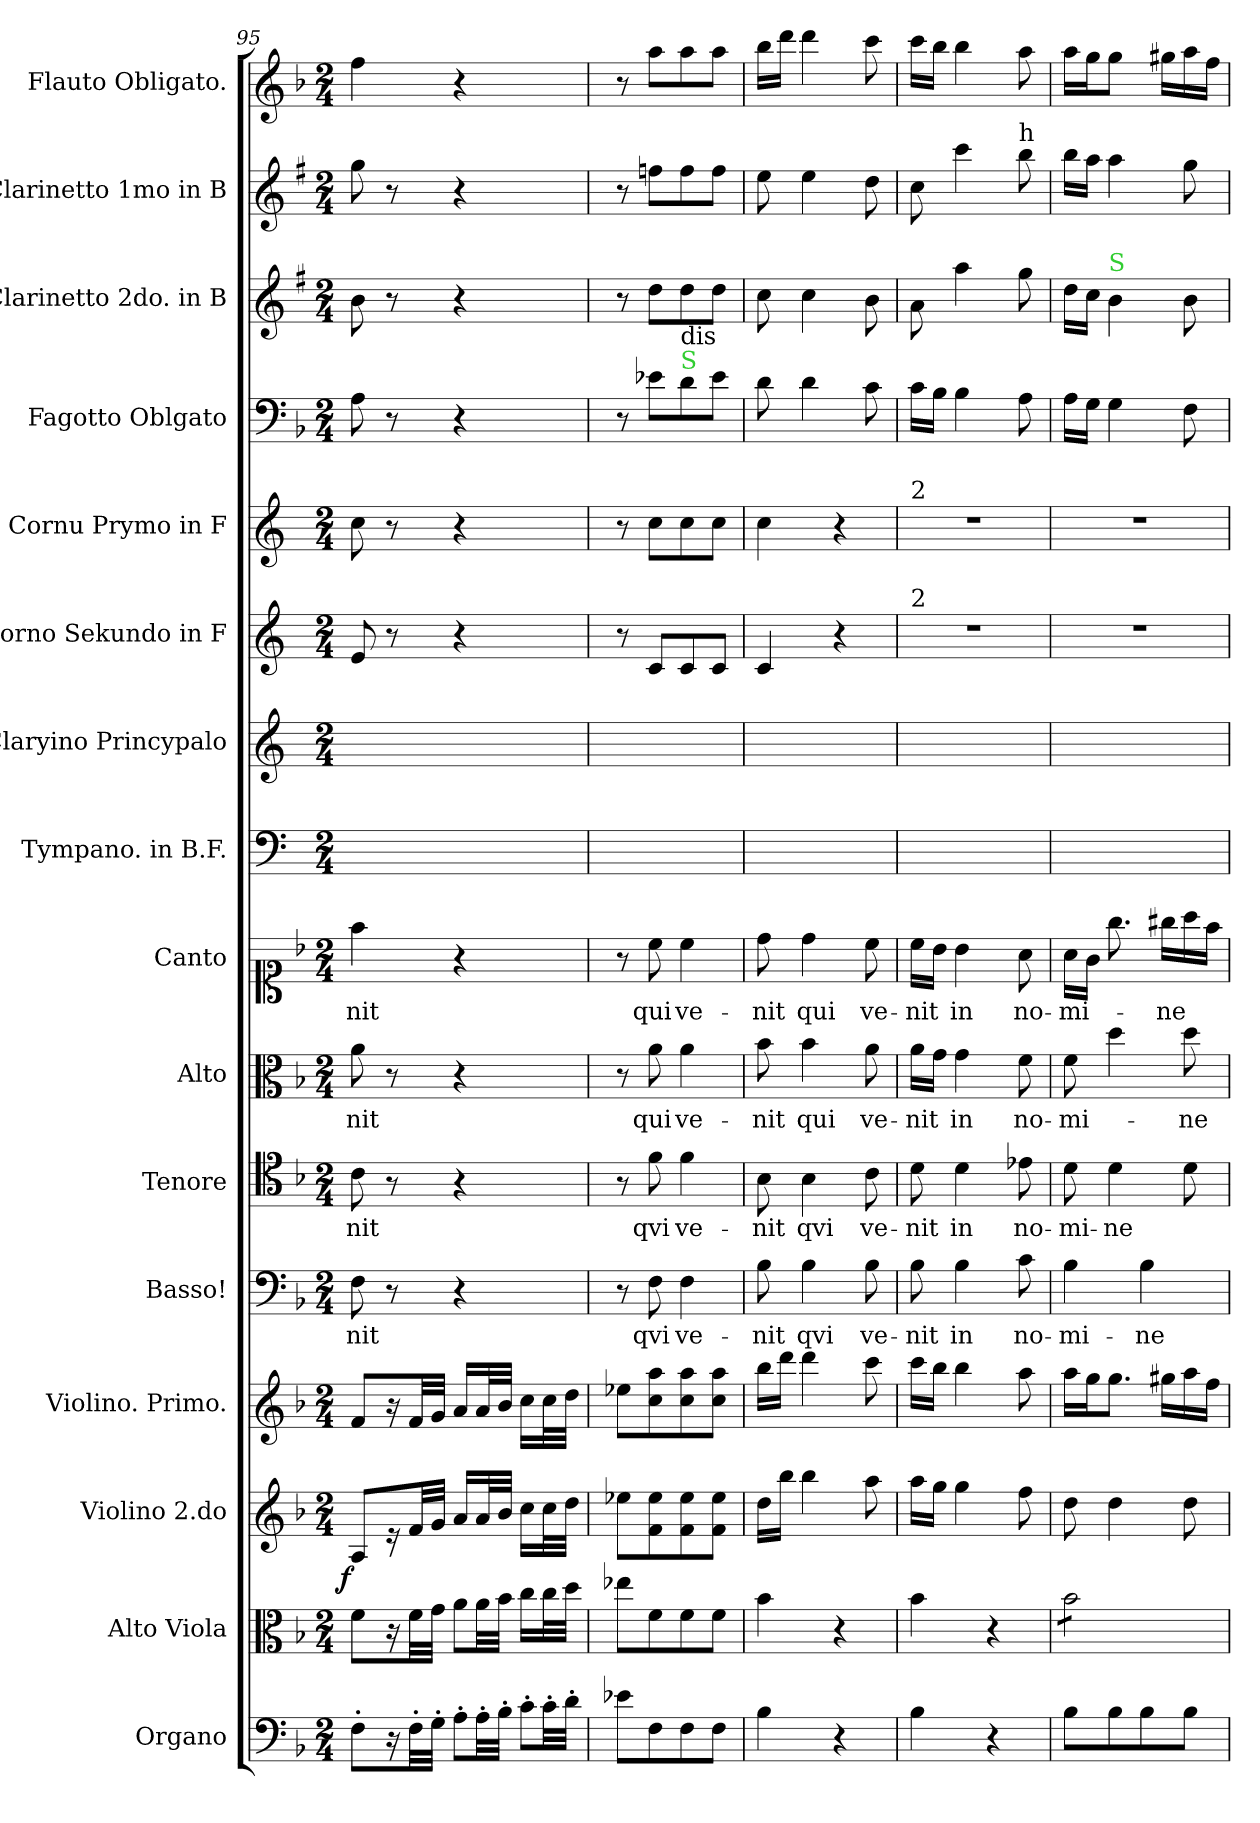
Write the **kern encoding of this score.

**kern	**kern	**kern	**dynam	**kern	**dynam	**kern	**text	**kern	**text	**kern	**text	**kern	**text	**kern	**kern	**kern	**kern	**kern	**kern	**kern	**kern
*part16	*part15	*part14	*part14	*part13	*part13	*part12	*part12	*part11	*part11	*part10	*part10	*part9	*part9	*part8	*part7	*part6	*part5	*part4	*part3	*part2	*part1
*staff16	*staff15	*staff14	*staff14	*staff13	*staff13	*staff12	*staff12	*staff11	*staff11	*staff10	*staff10	*staff9	*staff9	*staff8	*staff7	*staff6	*staff5	*staff4	*staff3	*staff2	*staff1
*I"Organo	*I"Alto Viola	*I"Violino 2.do	*	*I"Violino. Primo.	*	*I"Basso!	*	*I"Tenore	*	*I"Alto	*	*I"Canto	*	*I"Tympano. in B.F.	*I"Claryino Princypalo	*I"Corno Sekundo in F	*I"Cornu Prymo in F	*I"Fagotto Oblgato	*I"Clarinetto 2do. in B	*I"Clarinetto 1mo in B	*I"Flauto Obligato.
*I'org	*I'a-vla	*I'vl 2	*	*I'vl 1	*	*I'B	*	*I'T	*	*I'A	*	*	*	*	*I'clno princ	*I'cor 2 in F	*I'cor 1 in F	*I'fag	*	*	*I'fl
*clefF4	*clefC3	*clefG2	*	*clefG2	*	*clefF4	*	*clefC4	*	*clefC3	*	*clefC1	*	*clefF4	*clefG2	*clefG2	*clefG2	*clefF4	*clefG2	*clefG2	*clefG2
*	*	*	*	*	*	*	*	*	*	*	*	*	*	*	*ITrd1c2	*ITrd4c7	*ITrd4c7	*	*ITrd1c2	*ITrd1c2	*
*k[b-]	*k[b-]	*k[b-]	*	*k[b-]	*	*k[b-]	*	*k[b-]	*	*k[b-]	*	*k[b-]	*	*k[]	*k[b-e-]	*k[b-]	*k[b-]	*k[b-]	*k[b-]	*k[b-]	*k[b-]
*F:	*F:	*F:	*	*F:	*	*F:	*	*	*	*F:	*	*F:	*	*	*	*	*	*F:	*	*	*F:
*M2/4	*M2/4	*M2/4	*	*M2/4	*	*M2/4	*	*M2/4	*	*M2/4	*	*M2/4	*	*M2/4	*M2/4	*M2/4	*M2/4	*M2/4	*M2/4	*M2/4	*M2/4
=95	=95	=95	=95	=95	=95	=95	=95	=95	=95	=95	=95	=95	=95	=95	=95	=95	=95	=95	=95	=95	=95
!	!	!	!LO:DY:rj	!	!LO:DY:b:rj	!	!LO:LY:i	!	!	!	!LO:LY:color=grey	!	!	!	!	!	!	!	!	!	!
8F'\L	8f\L	8A/L	f	8f/L	fr.	8F\	-nit	8c\	-nit	8a\	-nit	4ff\	-nit	2ryy	2ryy	8A/	8f\	8A\	8a\	8ff\	4ff\
16r	16r	16r	.	16r	.	8r	.	8r	.	8r	.	.	.	.	.	8r	8r	8r	8r	8r	.
32F'\LL	32f\LL	32f/LL	.	32f/LL	.	.	.	.	.	.	.	.	.	.	.	.	.	.	.	.	.
32G'\JJJ	32g\JJJ	32g/JJJ	.	32g/JJJ	.	.	.	.	.	.	.	.	.	.	.	.	.	.	.	.	.
!LO:N:vis=8	!LO:N:vis=8	!	!	!	!	!	!	!	!	!	!	!	!	!	!	!	!	!	!	!	!
16A'\L	16a\L	16a/LL	.	16a/LL	.	4r	.	4r	.	4r	.	4r	.	.	.	4r	4r	4r	4r	4r	4r
32A'\LL	32a\LL	32a/L	.	32a/L	.	.	.	.	.	.	.	.	.	.	.	.	.	.	.	.	.
32B-'\JJJ	32b-\JJJ	32b-/JJJ	.	32b-/JJJ	.	.	.	.	.	.	.	.	.	.	.	.	.	.	.	.	.
!LO:N:vis=8	!	!	!	!	!	!	!	!	!	!	!	!	!	!	!	!	!	!	!	!	!
16c'\L	16cc\LL	16cc\LL	.	16cc\LL	.	.	.	.	.	.	.	.	.	.	.	.	.	.	.	.	.
32c'\LL	32cc\L	32cc\L	.	32cc\L	.	.	.	.	.	.	.	.	.	.	.	.	.	.	.	.	.
32d'\JJJ	32dd\JJJ	32dd\JJJ	.	32dd\JJJ	.	.	.	.	.	.	.	.	.	.	.	.	.	.	.	.	.
=96	=96	=96	=96	=96	=96	=96	=96	=96	=96	=96	=96	=96	=96	=96	=96	=96	=96	=96	=96	=96	=96
8e-X\L	8ee-X\L	8ee-X\L	.	8ee-X\L	.	8r	.	8r	.	8r	.	8r	.	2ryy	2ryy	8r	8r	8r	8r	8r	8r
!	!	!	!	!	!	!	!	!	!	!	!LO:LY:color=grey	!	!	!	!	!	!	!	!	!	!
8F\	8f\	8f\ 8ee-\	.	8cc\ 8aa\	.	8F\	qvi	8f\	qvi	8a\	qui	8cc\	qui	.	.	8F/L	8f\L	8e-X\L	8cc\L	8ee-X\L	8aa\L
!	!	!	!	!	!	!	!	!	!	!	!	!	!	!	!	!	!	!LO:TX:a:color=limegreen:t=S	!	!	!
!	!	!	!	!	!	!	!	!	!	!	!	!	!	!	!	!	!	!LO:TX:a:t=dis	!	!	!
!	!	!	!	!	!	!	!	!	!	!	!LO:LY:color=grey	!	!	!	!	!	!	!	!	!	!
8F\	8f\	8f\ 8ee-\	.	8cc\ 8aa\	.	4F\	ve-	4f\	ve-	4a\	ve-	4cc\	ve-	.	.	8F/	8f\	8d\	8cc\	8ee-\	8aa\
8F\J	8f\J	8f\ 8ee-\J	.	8cc\ 8aa\J	.	.	.	.	.	.	.	.	.	.	.	8F/J	8f\J	8e-\J	8cc\J	8ee-\J	8aa\J
=97	=97	=97	=97	=97	=97	=97	=97	=97	=97	=97	=97	=97	=97	=97	=97	=97	=97	=97	=97	=97	=97
!	!	!	!	!	!	!	!	!	!	!	!LO:LY:color=grey	!	!	!	!	!	!	!	!	!	!
4B-\	4b-\	16dd\LL	.	16bb-\LL	.	8B-\	-nit	8B-\	-nit	8b-\	-nit	8dd\	-nit	2ryy	2ryy	4F/	4f\	8d\	8b-\	8dd\	16bb-\LL
.	.	16bb-\JJ	.	16ddd\JJ	.	.	.	.	.	.	.	.	.	.	.	.	.	.	.	.	16ddd\JJ
!	!	!	!	!	!	!	!LO:LY:i	!	!	!	!LO:LY:color=grey	!	!	!	!	!	!	!	!	!	!
.	.	4bb-\	.	4ddd\	.	4B-\	qvi	4B-\	qvi	4b-\	qui	4dd\	qui	.	.	.	.	4d\	4b-\	4dd\	4ddd\
4r	4r	.	.	.	.	.	.	.	.	.	.	.	.	.	.	4r	4r	.	.	.	.
!	!	!	!	!	!	!	!LO:LY:i	!	!	!	!LO:LY:color=grey	!	!	!	!	!	!	!	!	!	!
.	.	8aa\	.	8ccc\	.	8B-\	ve-	8c\	ve-	8a\	ve-	8cc\	ve-	.	.	.	.	8c\	8a\	8cc\	8ccc\
=98	=98	=98	=98	=98	=98	=98	=98	=98	=98	=98	=98	=98	=98	=98	=98	=98	=98	=98	=98	=98	=98
!	!	!	!	!	!	!	!	!	!	!	!	!	!	!	!	!	!LO:TX:a:t=2	!	!	!	!
!	!	!	!	!	!	!	!	!	!	!	!	!	!	!	!	!LO:TX:a:t=2	!	!	!	!	!
!	!	!	!	!	!	!	!LO:LY:i	!	!	!	!LO:LY:color=grey	!	!	!	!	!	!	!	!	!	!
4B-\	4b-\	16aa\LL	.	16ccc\LL	.	8B-\	-nit	8d\	-nit	16a\LL	-nit	16cc\LL	-nit	2ryy	2ryy	2r	2r	16c\LL	8g\	8b-\	16ccc\LL
.	.	16gg\JJ	.	16bb-\JJ	.	.	.	.	.	16g\JJ	.	16b-\JJ	.	.	.	.	.	16B-\JJ	.	.	16bb-\JJ
!	!	!	!	!	!	!	!	!	!	!	!LO:LY:color=grey	!	!	!	!	!	!	!	!	!	!
.	.	4gg\	.	4bb-\	.	4B-\	in	4d\	in	4g\	in	4b-\	in	.	.	.	.	4B-\	4gg\	4bb-\	4bb-\
4r	4r	.	.	.	.	.	.	.	.	.	.	.	.	.	.	.	.	.	.	.	.
!	!	!	!	!	!	!	!	!	!	!	!	!	!	!	!	!	!	!	!	!LO:TX:a:t=h	!
!	!	!	!	!	!	!	!	!	!	!	!LO:LY:color=grey	!	!	!	!	!	!	!	!	!	!
.	.	8ff\	.	8aa\	.	8c\	no-	8e-X\	no-	8f\	no-	8a\	no-	.	.	.	.	8A\	8ff\	8aa\	8aa\
=99	=99	=99	=99	=99	=99	=99	=99	=99	=99	=99	=99	=99	=99	=99	=99	=99	=99	=99	=99	=99	=99
!	!	!	!	!	!	!	!	!	!	!	!LO:LY:color=grey	!	!	!	!	!	!	!	!	!	!
*	*tremolo	*	*	*	*	*	*	*	*	*	*	*	*	*	*	*	*	*	*	*	*
8B-\L	8b-\L	8dd\	.	16aa\LL	.	4B-\	-mi-	8d\	-mi-	8f\	-mi-	16a\LL	-mi-	2ryy	2ryy	2r	2r	16A\LL	16cc\LL	16aa\LL	16aa\LL
.	.	.	.	16gg\J	.	.	.	.	.	.	.	16g\JJ	.	.	.	.	.	16G\JJ	16b-\JJ	16gg\JJ	16gg\J
!	!	!	!	!	!	!	!	!	!	!	!	!	!	!	!	!	!	!	!LO:TX:a:color=limegreen:t=S	!	!
!	!	!	!	!	!	!	!	!	!	!	!	!	!	!	!	!	!	!	!	!	!LO:N:vis=8
8B-\	8b-\	4dd\	.	8.gg\J	.	.	.	4d\	-ne	4dd\	.	8.gg\	.	.	.	.	.	4G\	4a\	4gg\	8.gg\J
8B-\	8b-\	.	.	.	.	4B-\	-ne	.	.	.	.	.	.	.	.	.	.	.	.	.	.
.	.	.	.	16gg#X\LL	.	.	.	.	.	.	.	16gg#X\LL	-ne	.	.	.	.	.	.	.	16gg#X\LL
!	!	!	!	!	!	!	!	!	!	!	!LO:LY:color=grey	!	!	!	!	!	!	!	!	!	!
8B-\J	8b-\J	8dd\	.	16aa\	.	.	.	8d\	.	8dd\	-ne	16aa\	.	.	.	.	.	8F\	8a\	8ff\	16aa\
*	*Xtremolo	*	*	*	*	*	*	*	*	*	*	*	*	*	*	*	*	*	*	*	*
.	.	.	.	16ff\JJ	.	.	.	.	.	.	.	16ff\JJ	.	.	.	.	.	.	.	.	16ff\JJ
=	=	=	=	=	=	=	=	=	=	=	=	=	=	=	=	=	=	=	=	=	=
*-	*-	*-	*-	*-	*-	*-	*-	*-	*-	*-	*-	*-	*-	*-	*-	*-	*-	*-	*-	*-	*-
